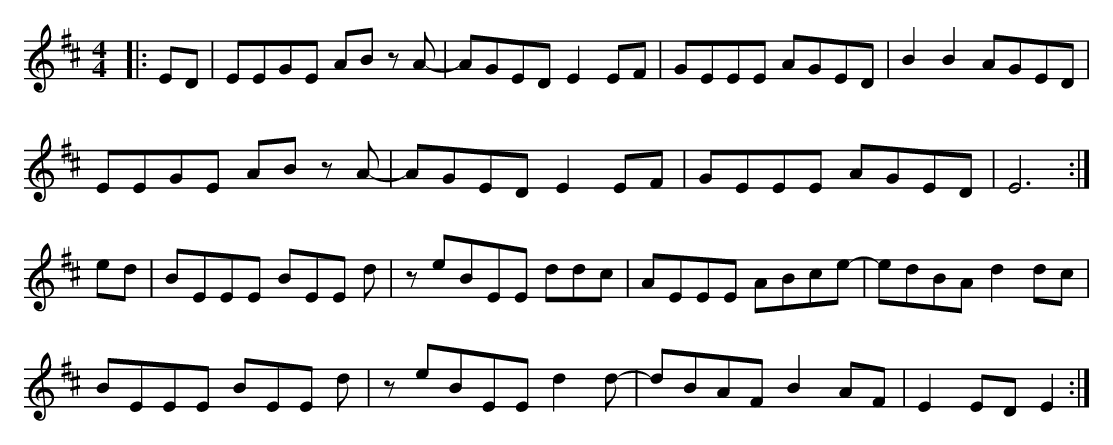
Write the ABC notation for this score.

X:1
M:4/4
K:Edor
|:ED|EEGE AB z A-|AGED E2 EF|GEEE AGED|B2 B2 AGED|
EEGE AB z A-|AGED E2 EF|GEEE AGED|E6:|
ed|BEEE BEE d|z eBEE ddc|AEEE ABce-|edBA d2 dc|
BEEE BEE d|z eBEE d2 d-|dBAF B2 AF|E2 ED E2:|
